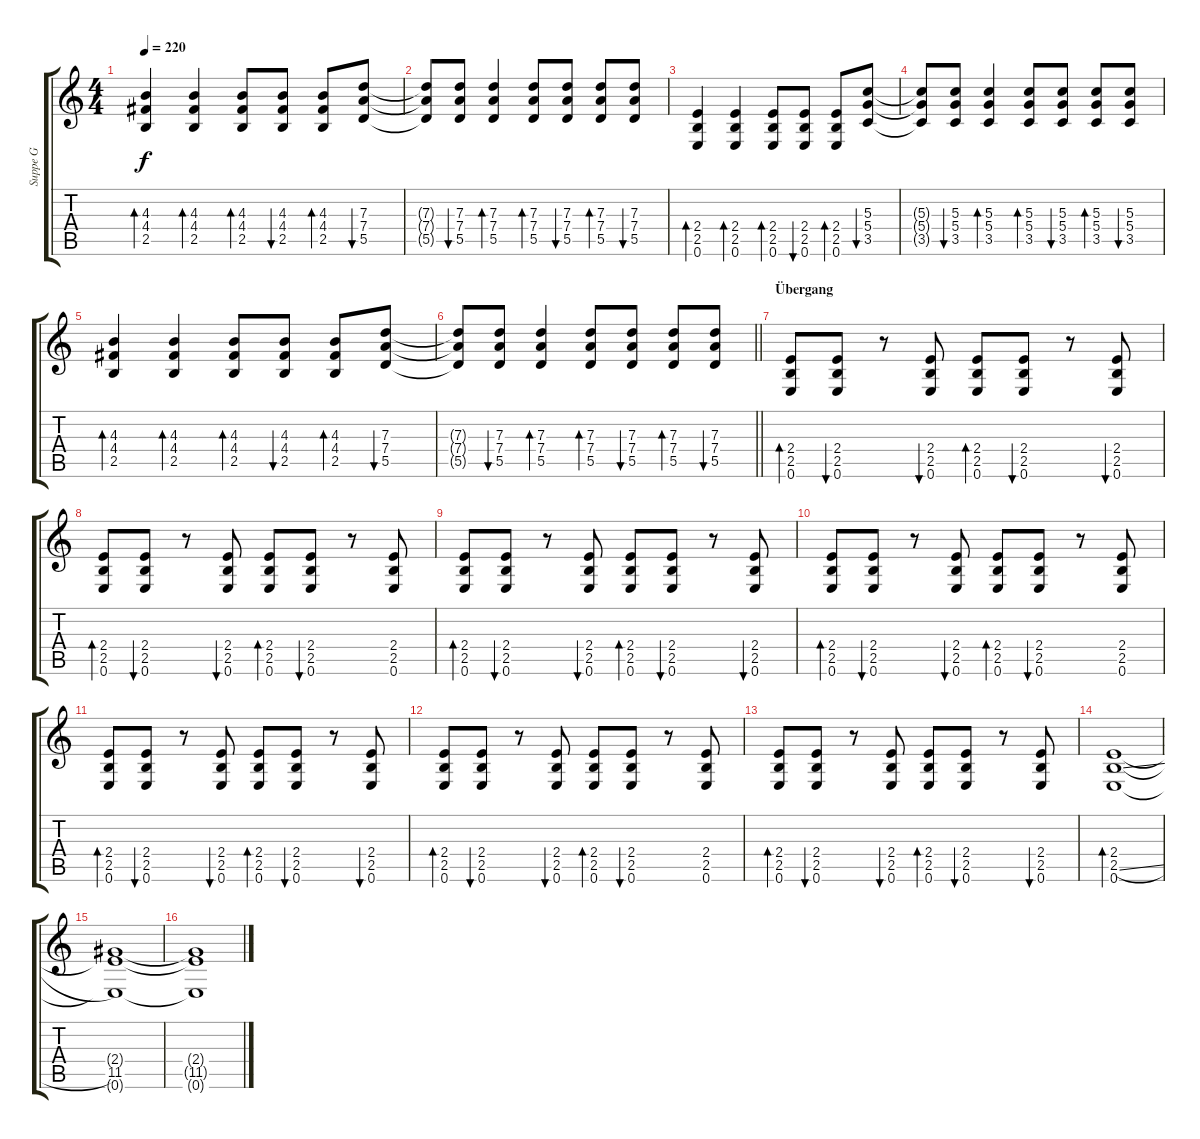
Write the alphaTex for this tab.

\track ("Suppe G" "Suppe G") {instrument distortionguitar}
\staff {score tabs}
\tuning (E4 B3 G3 D3 A2 E2) {hide}
\ts (4 4)
\tempo 220
\clef g2
\ks c
(4.3 4.4 2.5).4{bd 60 dy f} (4.3 4.4 2.5).4{bd 60} (4.3 4.4 2.5).8{bd 60} (4.3 4.4 2.5).8{bu 60} (4.3 4.4 2.5).8{bd 60} (7.3 7.4 5.5).8{bu 60} |
(7.3{t} 7.4{t} 5.5{t}).8 (7.3 7.4 5.5).8{bu 60} (7.3 7.4 5.5).4{bd 60} (7.3 7.4 5.5).8{bd 60} (7.3 7.4 5.5).8{bu 60} (7.3 7.4 5.5).8{bd 120} (7.3 7.4 5.5).8{bu 120} |
(2.4 2.5 0.6).4{bd 60} (2.4 2.5 0.6).4{bd 60} (2.4 2.5 0.6).8{bd 60} (2.4 2.5 0.6).8{bu 60} (2.4 2.5 0.6).8{bd 60} (5.3 5.4 3.5).8{bu 60} |
(5.3{t} 5.4{t} 3.5{t}).8 (5.3 5.4 3.5).8{bu 60} (5.3 5.4 3.5).4{bd 60} (5.3 5.4 3.5).8{bd 60} (5.3 5.4 3.5).8{bu 60} (5.3 5.4 3.5).8{bd 60} (5.3 5.4 3.5).8{bu 60} |
(4.3 4.4 2.5).4{bd 60} (4.3 4.4 2.5).4{bd 60} (4.3 4.4 2.5).8{bd 60} (4.3 4.4 2.5).8{bu 60} (4.3 4.4 2.5).8{bd 60} (7.3 7.4 5.5).8{bu 60} |
\barLineRight lightlight
(7.3{t} 7.4{t} 5.5{t}).8 (7.3 7.4 5.5).8{bu 60} (7.3 7.4 5.5).4{bd 60} (7.3 7.4 5.5).8{bd 60} (7.3 7.4 5.5).8{bu 60} (7.3 7.4 5.5).8{bd 120} (7.3 7.4 5.5).8{bu 120} |
\section ("" "Übergang")
(2.4 2.5 0.6).8{bd 120} (2.4 2.5 0.6).8{bu 120} r.8 (2.4 2.5 0.6).8{bu 120} (2.4 2.5 0.6).8{bd 120} (2.4 2.5 0.6).8{bu 120} r.8 (2.4 2.5 0.6).8{bu 120} |
(2.4 2.5 0.6).8{bd 120} (2.4 2.5 0.6).8{bu 120} r.8 (2.4 2.5 0.6).8{bu 120} (2.4 2.5 0.6).8{bd 120} (2.4 2.5 0.6).8{bu 120} r.8 (2.4 2.5 0.6).8 |
(2.4 2.5 0.6).8{bd 120} (2.4 2.5 0.6).8{bu 120} r.8 (2.4 2.5 0.6).8{bu 120} (2.4 2.5 0.6).8{bd 120} (2.4 2.5 0.6).8{bu 120} r.8 (2.4 2.5 0.6).8{bu 120} |
(2.4 2.5 0.6).8{bd 120} (2.4 2.5 0.6).8{bu 120} r.8 (2.4 2.5 0.6).8{bu 120} (2.4 2.5 0.6).8{bd 120} (2.4 2.5 0.6).8{bu 120} r.8 (2.4 2.5 0.6).8 |
(2.4 2.5 0.6).8{bd 120} (2.4 2.5 0.6).8{bu 120} r.8 (2.4 2.5 0.6).8{bu 120} (2.4 2.5 0.6).8{bd 120} (2.4 2.5 0.6).8{bu 120} r.8 (2.4 2.5 0.6).8{bu 120} |
(2.4 2.5 0.6).8{bd 120} (2.4 2.5 0.6).8{bu 120} r.8 (2.4 2.5 0.6).8{bu 120} (2.4 2.5 0.6).8{bd 120} (2.4 2.5 0.6).8{bu 120} r.8 (2.4 2.5 0.6).8 |
(2.4 2.5 0.6).8{bd 120} (2.4 2.5 0.6).8{bu 120} r.8 (2.4 2.5 0.6).8{bu 120} (2.4 2.5 0.6).8{bd 120} (2.4 2.5 0.6).8{bu 120} r.8 (2.4 2.5 0.6).8{bu 120} |
(2.4 2.5{sl} 0.6).1{bd 120} |
(2.4{t} 11.5 0.6{t}).1 |
(2.4{t} 11.5{t} 0.6{t}).1
